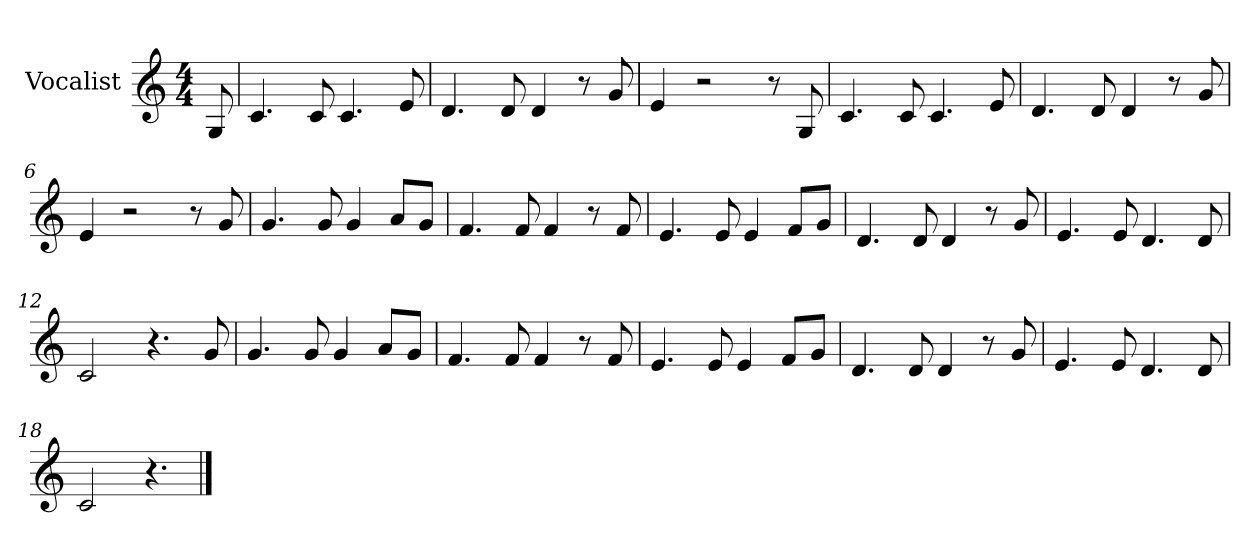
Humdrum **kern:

**kern
*part1
*staff1
*I"Vocalist
*k[]
*C:
*M4/4
=
8G
=1
4.c
8c
4.c
8e
=2
4.d
8d
4d
8r
8g
=3
4e
2r
8r
8G
=4
4.c
8c
4.c
8e
=5
4.d
8d
4d
8r
8g
=6
4e
2r
8r
8g
=7
4.g
8g
4g
8aL
8gJ
=8
4.f
8f
4f
8r
8f
=9
4.e
8e
4e
8fL
8gJ
=10
4.d
8d
4d
8r
8g
=11
4.e
8e
4.d
8d
=12
2c
4.r
8g
=13
4.g
8g
4g
8aL
8gJ
=14
4.f
8f
4f
8r
8f
=15
4.e
8e
4e
8fL
8gJ
=16
4.d
8d
4d
8r
8g
=17
4.e
8e
4.d
8d
=18
2c
4.r
==
*-
